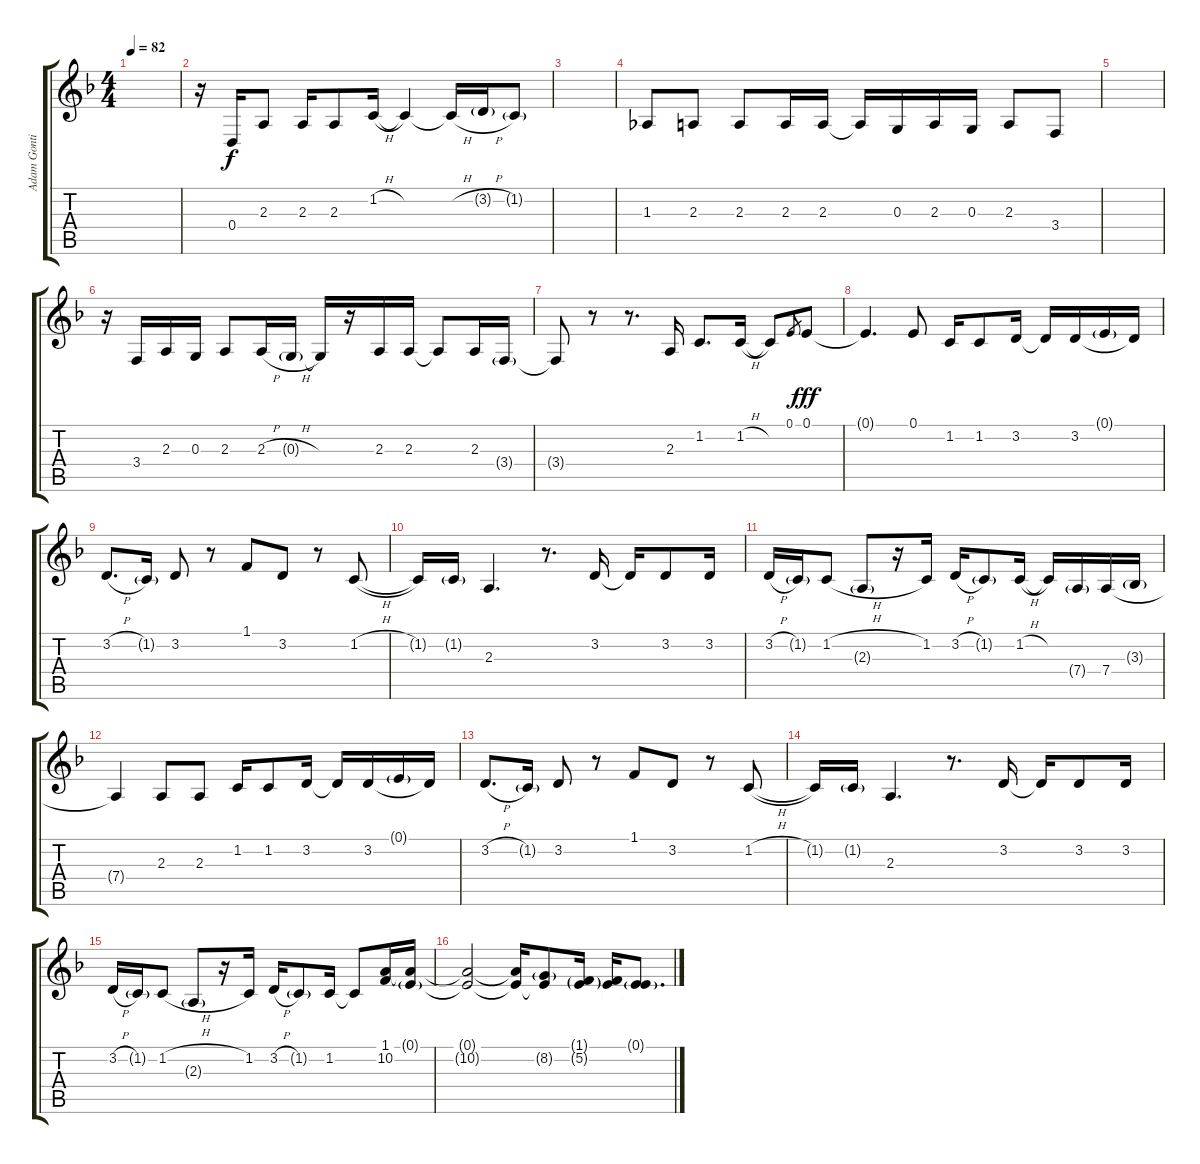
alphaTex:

\track ("Adam Gontier (Vocals)" "Adam Gonti") {instrument lead2sawtooth}
\staff {score tabs}
\tuning (E4 B3 G3 D3 A2 D2) {hide}
\ts (4 4)
\tempo 82
\clef g2
\ks f
|
r.16 0.4.16 2.3.8 2.3.16 2.3.8 1.2{h}.16 1.2{t}.4 1.2{h t}.16 3.2{h g}.16 1.2{g}.8 |
|
1.3.8 2.3.8 2.3.8 2.3.16 2.3.16 2.3{t}.16 0.3.16 2.3.16 0.3.16 2.3.8 3.4.8 |
|
r.16 3.4.16 2.3.16 0.3.16 2.3.8 2.3{h}.16 0.3{h g}.16 0.3{t}.16 r.16 2.3.16 2.3.16 2.3{t}.8 2.3.16 3.4{g}.16 |
3.4{t}.8 r.8 r.8{d} 2.3.16 1.2.8{d} 1.2{h}.16 1.2{t}.8 0.1.8{gr dy f} 0.1.8{dy fff} |
0.1{t}.4{d} 0.1.8 1.2.16 1.2.8 3.2.16 3.2{t}.16 3.2.16 0.1{g}.16 3.2{t}.16 |
3.2{h}.8{d} 1.2{g}.16 3.2.8 r.8 1.1.8 3.2.8 r.8 1.2{h}.8 |
1.2{t}.16 1.2{g}.16 2.3.4{d} r.8{d} 3.2.16 3.2{t}.16 3.2.8 3.2.16 |
3.2{h}.16 1.2{g}.16 1.2{h}.8 2.3{g}.8 r.16 1.2.16 3.2{h}.16 1.2{g}.8 1.2{h}.16 1.2{t}.16 7.4{g}.16 7.4.16 3.3{g}.16 |
7.4{t}.4 2.3.8 2.3.8 1.2.16 1.2.8 3.2.16 3.2{t}.16 3.2.16 0.1{g}.16 3.2{t}.16 |
3.2{h}.8{d} 1.2{g}.16 3.2.8 r.8 1.1.8 3.2.8 r.8 1.2{h}.8 |
1.2{t}.16 1.2{g}.16 2.3.4{d} r.8{d} 3.2.16 3.2{t}.16 3.2.8 3.2.16 |
3.2{h}.16 1.2{g}.16 1.2{h}.8 2.3{g}.8 r.16 1.2.16 3.2{h}.16 1.2{g}.8 1.2.16 1.2{t}.8 (1.1 10.2).16 (0.1{g} 10.2{t}).16 |
(0.1{t} 10.2{t}).2 (0.1{t} 10.2{t}).16 (0.1{t} 8.2{g}).8 (1.1{g} 5.2{g}).16 (1.1{t} 5.2{t}).16 (0.1{g} 5.2{t}).8{d}
